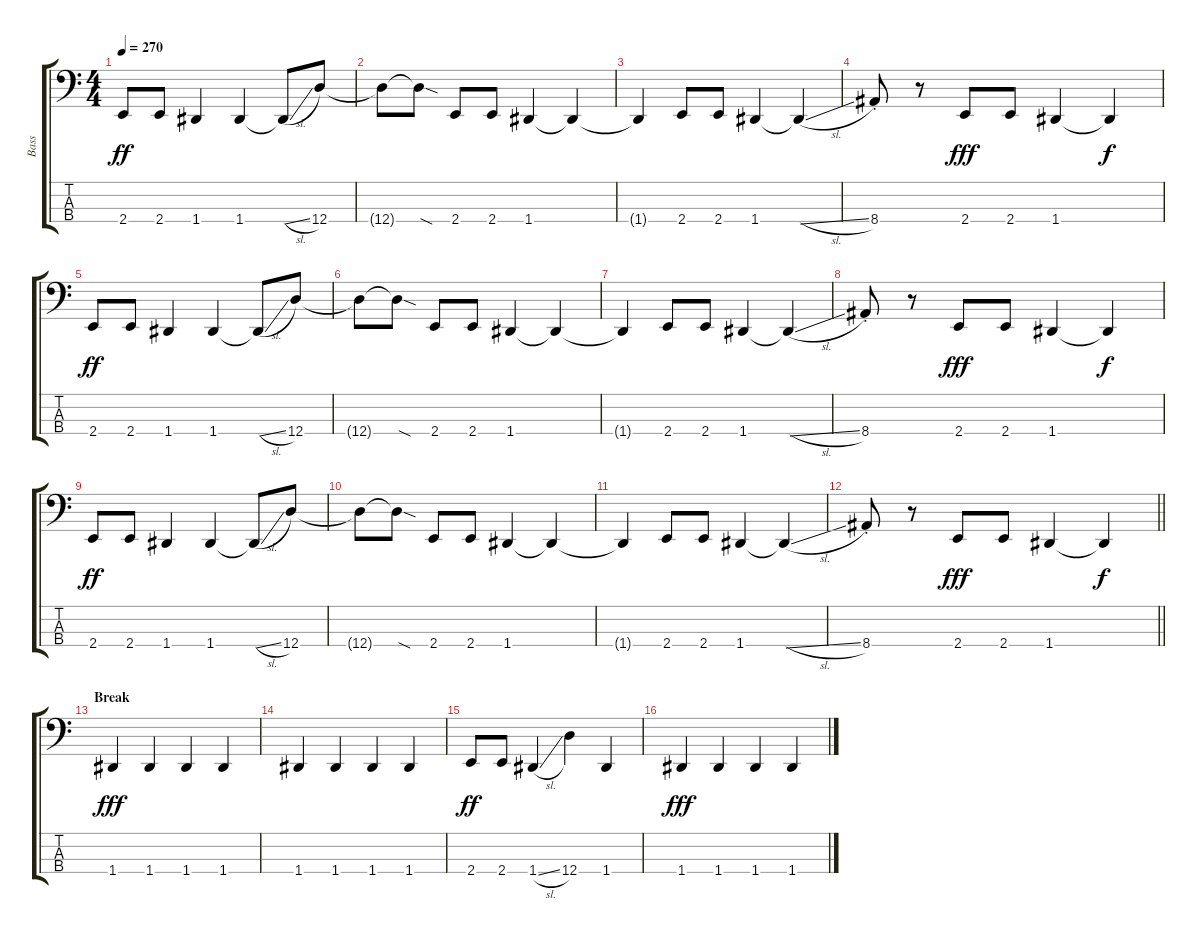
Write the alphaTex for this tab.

\track ("Bass" "Bass") {instrument electricbassfinger}
\staff {score tabs}
\tuning (F2 C2 G1 D1) {hide}
\ts (4 4)
\tempo 270
\clef f4
\ks c
2.4.8{dy ff} 2.4.8 1.4.4 1.4.4 1.4{sl t}.8 12.4.8 |
12.4{t}.8 12.4{sod t}.8 2.4.8 2.4.8 1.4.4 1.4{t}.4 |
1.4{t}.4 2.4.8 2.4.8 1.4.4 1.4{sl t}.4 |
8.4{st}.8 r.8 2.4.8{dy fff} 2.4.8 1.4.4 1.4{t}.4{dy f} |
2.4.8{dy ff} 2.4.8 1.4.4 1.4.4 1.4{sl t}.8 12.4.8 |
12.4{t}.8 12.4{sod t}.8 2.4.8 2.4.8 1.4.4 1.4{t}.4 |
1.4{t}.4 2.4.8 2.4.8 1.4.4 1.4{sl t}.4 |
8.4{st}.8 r.8 2.4.8{dy fff} 2.4.8 1.4.4 1.4{t}.4{dy f} |
2.4.8{dy ff} 2.4.8 1.4.4 1.4.4 1.4{sl t}.8 12.4.8 |
12.4{t}.8 12.4{sod t}.8 2.4.8 2.4.8 1.4.4 1.4{t}.4 |
1.4{t}.4 2.4.8 2.4.8 1.4.4 1.4{sl t}.4 |
\barLineRight lightlight
8.4{st}.8 r.8 2.4.8{dy fff} 2.4.8 1.4.4 1.4{t}.4{dy f} |
\section ("" "Break")
1.4.4{dy fff} 1.4.4 1.4.4 1.4.4 |
1.4.4 1.4.4 1.4.4 1.4.4 |
2.4.8{dy ff} 2.4.8 1.4{sl}.4 12.4.4 1.4.4 |
1.4.4{dy fff} 1.4.4 1.4.4 1.4.4
